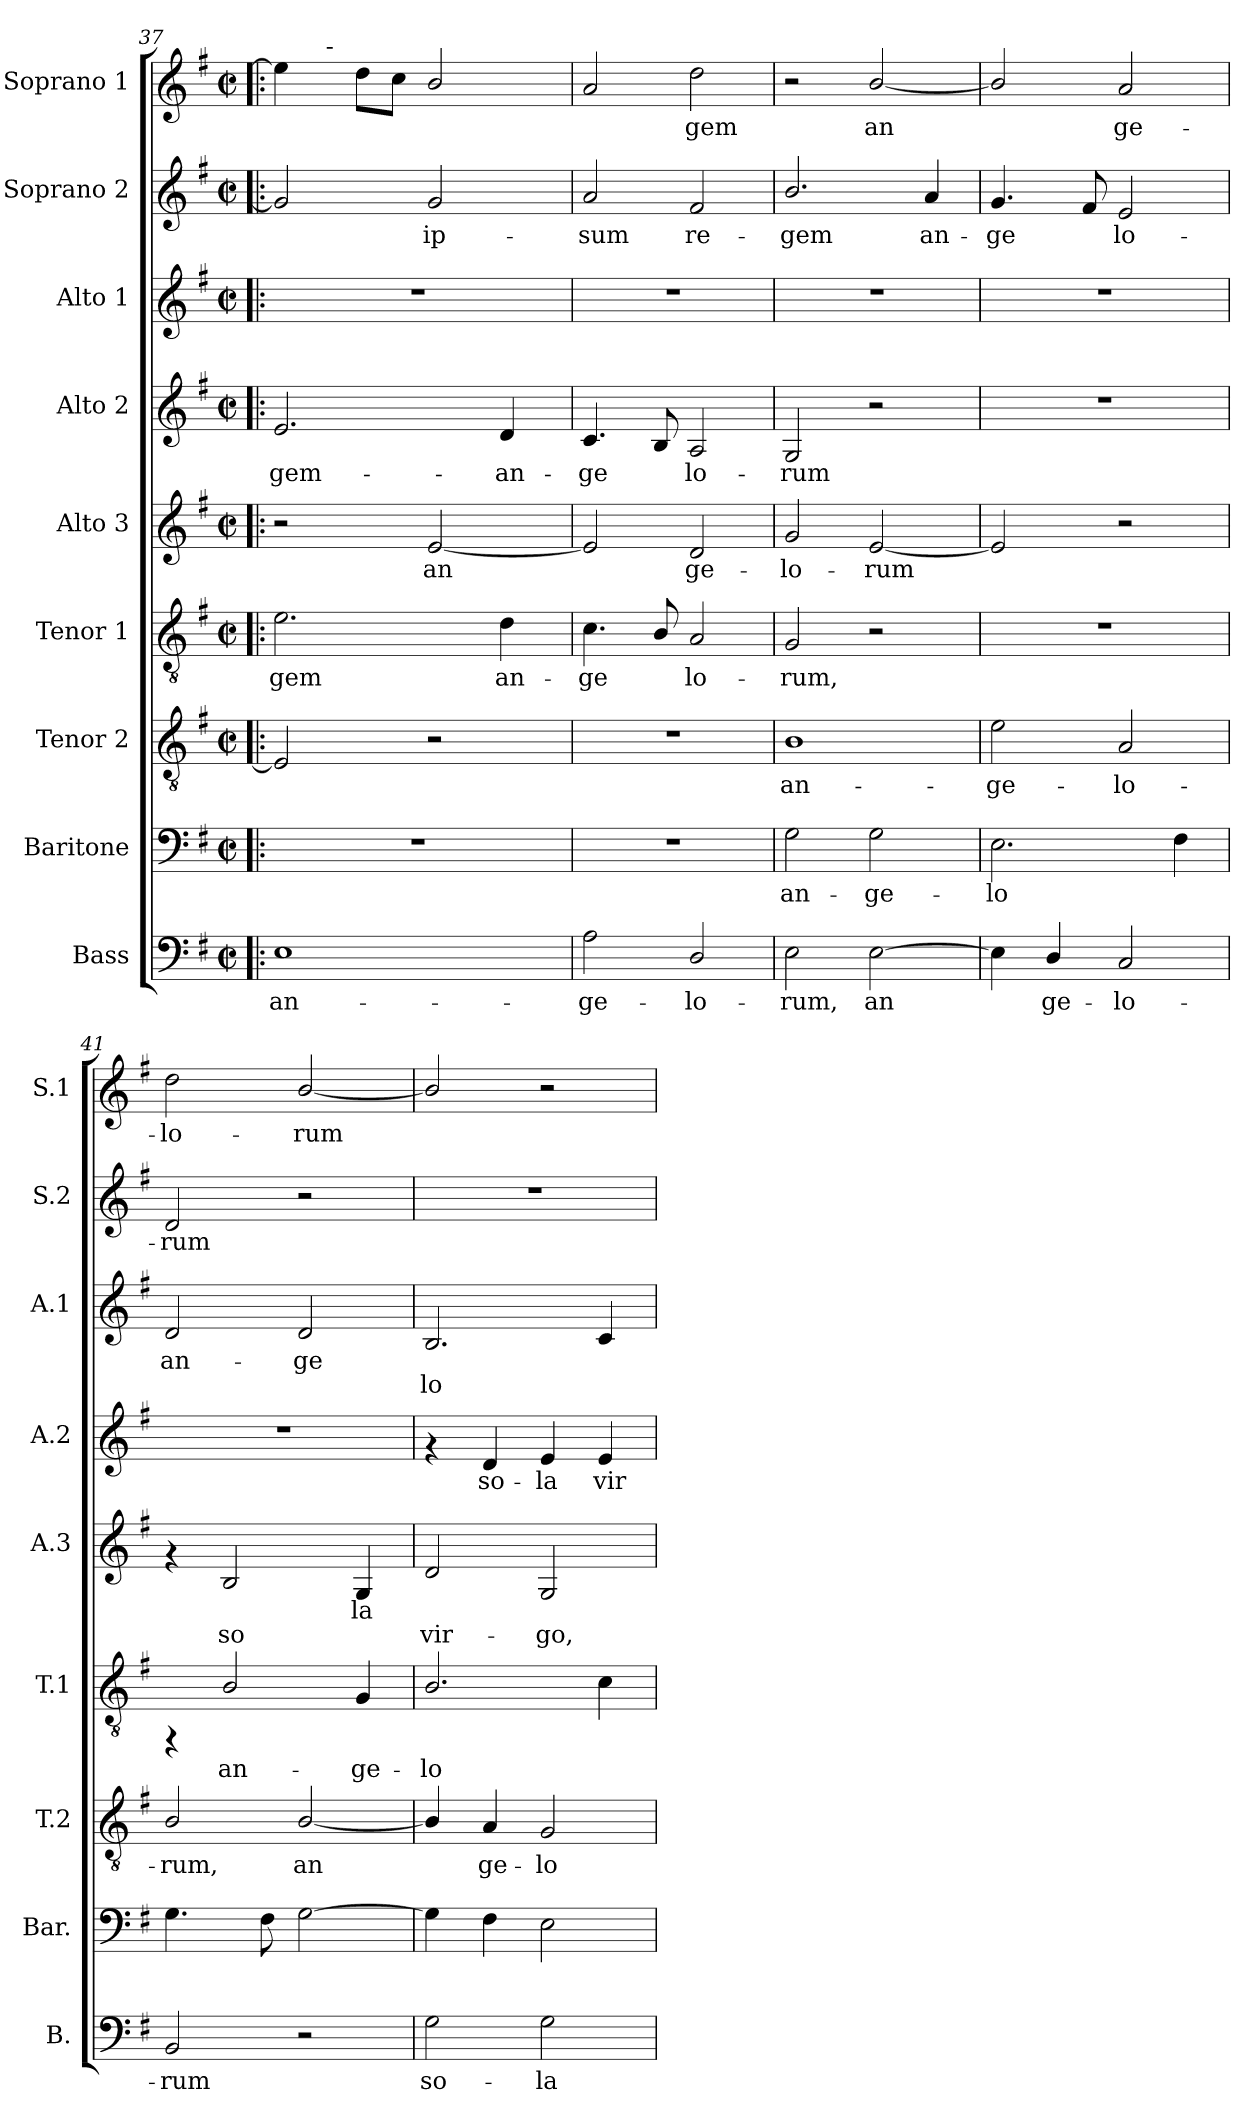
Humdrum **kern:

**kern	**text	**kern	**text	**kern	**text	**kern	**text	**kern	**text	**text	**kern	**text	**kern	**text	**text	**kern	**text	**kern	**text
*part9	*part9	*part8	*part8	*part7	*part7	*part6	*part6	*part5	*part5	*part5	*part4	*part4	*part3	*part3	*part3	*part2	*part2	*part1	*part1
*staff9	*staff9	*staff8	*staff8	*staff7	*staff7	*staff6	*staff6	*staff5	*staff5	*staff5	*staff4	*staff4	*staff3	*staff3	*staff3	*staff2	*staff2	*staff1	*staff1
*I"Bass	*	*I"Baritone	*	*I"Tenor 2	*	*I"Tenor 1	*	*I"Alto 3	*	*	*I"Alto 2	*	*I"Alto 1	*	*	*I"Soprano 2	*	*I"Soprano 1	*
*I'B.	*	*I'Bar.	*	*I'T.2	*	*I'T.1	*	*I'A.3	*	*	*I'A.2	*	*I'A.1	*	*	*I'S.2	*	*I'S.1	*
!!LO:PB:g=z
*clefF4	*	*clefF4	*	*clefGv2	*	*clefGv2	*	*clefG2	*	*	*clefG2	*	*clefG2	*	*	*clefG2	*	*clefG2	*
*k[f#]	*	*k[f#]	*	*k[f#]	*	*k[f#]	*	*k[f#]	*	*	*k[f#]	*	*k[f#]	*	*	*k[f#]	*	*k[f#]	*
*G:	*	*G:	*	*G:	*	*G:	*	*G:	*	*	*G:	*	*G:	*	*	*G:	*	*G:	*
*M2/2	*	*M2/2	*	*M2/2	*	*M2/2	*	*M2/2	*	*	*M2/2	*	*M2/2	*	*	*M2/2	*	*M2/2	*
*met(c|)	*	*met(c|)	*	*met(c|)	*	*met(c|)	*	*met(c|)	*	*	*met(c|)	*	*met(c|)	*	*	*met(c|)	*	*met(c|)	*
=37!|:	=37!|:	=37!|:	=37!|:	=37!|:	=37!|:	=37!|:	=37!|:	=37!|:	=37!|:	=37!|:	=37!|:	=37!|:	=37!|:	=37!|:	=37!|:	=37!|:	=37!|:	=37!|:	=37!|:
!	!LO:LY:b:cj	!	!	!	!LO:LY:b:cj	!	!LO:LY:b:cj	!	!	!	!	!LO:LY:b:cj	!	!	!	!	!LO:LY:b:cj	!	!LO:LY:b:cj
*	*	*	*	*	*	*	*	*	*	*	*	*	*	*	*	*	*	*^	*
1E	an-	1r	.	2E/]	.	2.e\	-gem	2r	.	.	2.e/	-gem-	1r	.	.	2g/]	.	4ee\]	8ryy	--
.	.	.	.	.	.	.	.	.	.	.	.	.	.	.	.	.	.	.	32ryy	.
!	!	!	!	!	!	!	!	!	!	!	!	!	!	!	!	!	!	!	!LO:TX:a:t=-	!
.	.	.	.	.	.	.	.	.	.	.	.	.	.	.	.	.	.	.	2ryy	.
!	!	!	!	!	!	!	!	!	!	!	!	!	!	!	!	!	!	!	!	!LO:LY:b:cj
.	.	.	.	.	.	.	.	.	.	.	.	.	.	.	.	.	.	8dd\L	.	--
!	!	!	!	!	!	!	!	!	!	!	!	!	!	!	!	!	!	!	!	!LO:LY:b:cj
.	.	.	.	.	.	.	.	.	.	.	.	.	.	.	.	.	.	8cc\J	.	--
!	!	!	!	!	!	!	!	!	!LO:LY:b:cj	!	!	!	!	!	!	!	!LO:LY:b:cj	!	!	!LO:LY:b:cj
.	.	.	.	2r	.	.	.	[<2e/	an-	.	.	.	.	.	.	2g/	ip-	2b/	.	--
.	.	.	.	.	.	.	.	.	.	.	.	.	.	.	.	.	.	.	4ryy	.
!	!	!	!	!	!	!	!LO:LY:b:cj	!	!	!	!	!LO:LY:b:cj	!	!	!	!	!	!	!	!
.	.	.	.	.	.	4d\	an-	.	.	.	4d/	-an-	.	.	.	.	.	.	.	.
.	.	.	.	.	.	.	.	.	.	.	.	.	.	.	.	.	.	.	16.ryy	.
=38	=38	=38	=38	=38	=38	=38	=38	=38	=38	=38	=38	=38	=38	=38	=38	=38	=38	=38	=38	=38
!	!LO:LY:b:cj	!	!	!	!	!	!LO:LY:b:cj	!	!LO:LY:b:cj	!	!	!LO:LY:b:cj	!	!	!	!	!LO:LY:b:cj	!	!	!LO:LY:b:cj
*	*	*	*	*	*	*	*	*	*	*	*	*	*	*	*	*	*	*v	*v	*
2A\	-ge-	1r	.	1r	.	4.c\	-ge-	2e/]	--	.	4.c/	-ge-	1r	.	.	2a/	-sum	2a/	--
!	!	!	!	!	!	!	!LO:LY:b:cj	!	!	!	!	!LO:LY:b:cj	!	!	!	!	!	!	!
.	.	.	.	.	.	8B/	--	.	.	.	8B/	--	.	.	.	.	.	.	.
!	!LO:LY:b:cj	!	!	!	!	!	!LO:LY:b:cj	!	!LO:LY:b:cj	!	!	!LO:LY:b:cj	!	!	!	!	!LO:LY:b:cj	!	!LO:LY:b:cj
2D/	-lo-	.	.	.	.	2A/	-lo-	2d/	-ge-	.	2A/	-lo-	.	.	.	2f#/	re-	2dd\	-gem
=39	=39	=39	=39	=39	=39	=39	=39	=39	=39	=39	=39	=39	=39	=39	=39	=39	=39	=39	=39
!	!LO:LY:b:cj	!	!LO:LY:b:cj	!	!LO:LY:b:cj	!	!LO:LY:b:cj	!	!LO:LY:b:cj	!	!	!LO:LY:b:cj	!	!	!	!	!LO:LY:b:cj	!	!
2E\	-rum,	2G\	an-	1B	an-	2G/	-rum,	2g/	-lo-	.	2G/	-rum	1r	.	.	2.b/	-gem	2r	.
!	!LO:LY:b:cj	!	!LO:LY:b:cj	!	!	!	!	!	!LO:LY:b:cj	!	!	!	!	!	!	!	!	!	!LO:LY:b:cj
[>2E\	an-	2G\	-ge-	.	.	2r	.	[<2e/	-rum	.	2r	.	.	.	.	.	.	[<2b/	an-
!	!	!	!	!	!	!	!	!	!	!	!	!	!	!	!	!	!LO:LY:b:cj	!	!
.	.	.	.	.	.	.	.	.	.	.	.	.	.	.	.	4a/	an-	.	.
=40	=40	=40	=40	=40	=40	=40	=40	=40	=40	=40	=40	=40	=40	=40	=40	=40	=40	=40	=40
!	!LO:LY:b:cj	!	!LO:LY:b:cj	!	!LO:LY:b:cj	!	!	!	!LO:LY:b:cj	!	!	!	!	!	!	!	!LO:LY:b:cj	!	!LO:LY:b:cj
4E\]	--	2.E\	-lo-	2e\	-ge-	1r	.	2e/]	.	.	1r	.	1r	.	.	4.g/	-ge-	2b/]	--
!	!LO:LY:b:cj	!	!	!	!	!	!	!	!	!	!	!	!	!	!	!	!	!	!
4D/	-ge-	.	.	.	.	.	.	.	.	.	.	.	.	.	.	.	.	.	.
!	!	!	!	!	!	!	!	!	!	!	!	!	!	!	!	!	!LO:LY:b:cj	!	!
.	.	.	.	.	.	.	.	.	.	.	.	.	.	.	.	8f#/	--	.	.
!	!LO:LY:b:cj	!	!	!	!LO:LY:b:cj	!	!	!	!	!	!	!	!	!	!	!	!LO:LY:b:cj	!	!LO:LY:b:cj
2C/	-lo-	.	.	2A/	-lo-	.	.	2r	.	.	.	.	.	.	.	2e/	-lo-	2a/	-ge-
!	!	!	!LO:LY:b:cj	!	!	!	!	!	!	!	!	!	!	!	!	!	!	!	!
.	.	4F#\	--	.	.	.	.	.	.	.	.	.	.	.	.	.	.	.	.
=41	=41	=41	=41	=41	=41	=41	=41	=41	=41	=41	=41	=41	=41	=41	=41	=41	=41	=41	=41
!	!LO:LY:b:cj	!	!LO:LY:b:cj	!	!LO:LY:b:cj	!	!	!	!	!	!	!	!	!LO:LY:b:cj	!	!	!LO:LY:b:cj	!	!LO:LY:b:cj
2BB/	-rum	4.G\	--	2B/	-rum,	4rFF	.	4rf	.	.	1r	.	2d/	an-	.	2d/	-rum	2dd\	-lo-
!	!	!	!	!	!	!	!LO:LY:b:cj	!	!LO:LY:b:cj	!LO:LY:b:cj	!	!	!	!	!	!	!	!	!
.	.	.	.	.	.	2B/	an-	2B/	-	-so-	.	.	.	.	.	.	.	.	.
!	!	!	!LO:LY:b:cj	!	!	!	!	!	!	!	!	!	!	!	!	!	!	!	!
.	.	8F#\	--	.	.	.	.	.	.	.	.	.	.	.	.	.	.	.	.
!	!	!	!LO:LY:b:cj	!	!LO:LY:b:cj	!	!	!	!	!	!	!	!	!LO:LY:b:cj	!	!	!	!	!LO:LY:b:cj
2r	.	[>2G\	--	[<2B/	an-	.	.	.	.	.	.	.	2d/	-ge-	.	2r	.	[<2b/	-rum
!	!	!	!	!	!	!	!LO:LY:b:cj	!	!LO:LY:b:cj	!LO:LY:b:cj	!	!	!	!	!	!	!	!	!
.	.	.	.	.	.	4G/	-ge-	4G/	-la	-	.	.	.	.	.	.	.	.	.
=42	=42	=42	=42	=42	=42	=42	=42	=42	=42	=42	=42	=42	=42	=42	=42	=42	=42	=42	=42
!	!LO:LY:b:cj	!	!LO:LY:b:cj	!	!LO:LY:b:cj	!	!LO:LY:b:cj	!	!LO:LY:b:cj	!LO:LY:b:cj	!	!	!	!LO:LY:b:cj	!LO:LY:b:cj	!	!	!	!LO:LY:b:cj
2G\	so-	4G\]	--	4B/]	--	2.B/	-lo-	2d/	-	vir-	4rf	.	2.B/	--	-lo-	1r	.	2b/]	.
!	!	!	!LO:LY:b:cj	!	!LO:LY:b:cj	!	!	!	!	!	!	!LO:LY:b:cj	!	!	!	!	!	!	!
.	.	4F#\	--	4A/	-ge-	.	.	.	.	.	4d/	so-	.	.	.	.	.	.	.
!	!LO:LY:b:cj	!	!LO:LY:b:cj	!	!LO:LY:b:cj	!	!	!	!LO:LY:b:cj	!LO:LY:b:cj	!	!LO:LY:b:cj	!	!	!	!	!	!	!
2G\	-la	2E\	--	2G/	-lo-	.	.	2G/	-	go,	4e/	-la	.	.	.	.	.	2r	.
!	!	!	!	!	!	!	!LO:LY:b:cj	!	!	!	!	!LO:LY:b:cj	!	!LO:LY:b:cj	!LO:LY:b:cj	!	!	!	!
.	.	.	.	.	.	4c\	--	.	.	.	4e/	vir-	4c/	--	--	.	.	.	.
=	=	=	=	=	=	=	=	=	=	=	=	=	=	=	=	=	=	=	=
*-	*-	*-	*-	*-	*-	*-	*-	*-	*-	*-	*-	*-	*-	*-	*-	*-	*-	*-	*-
